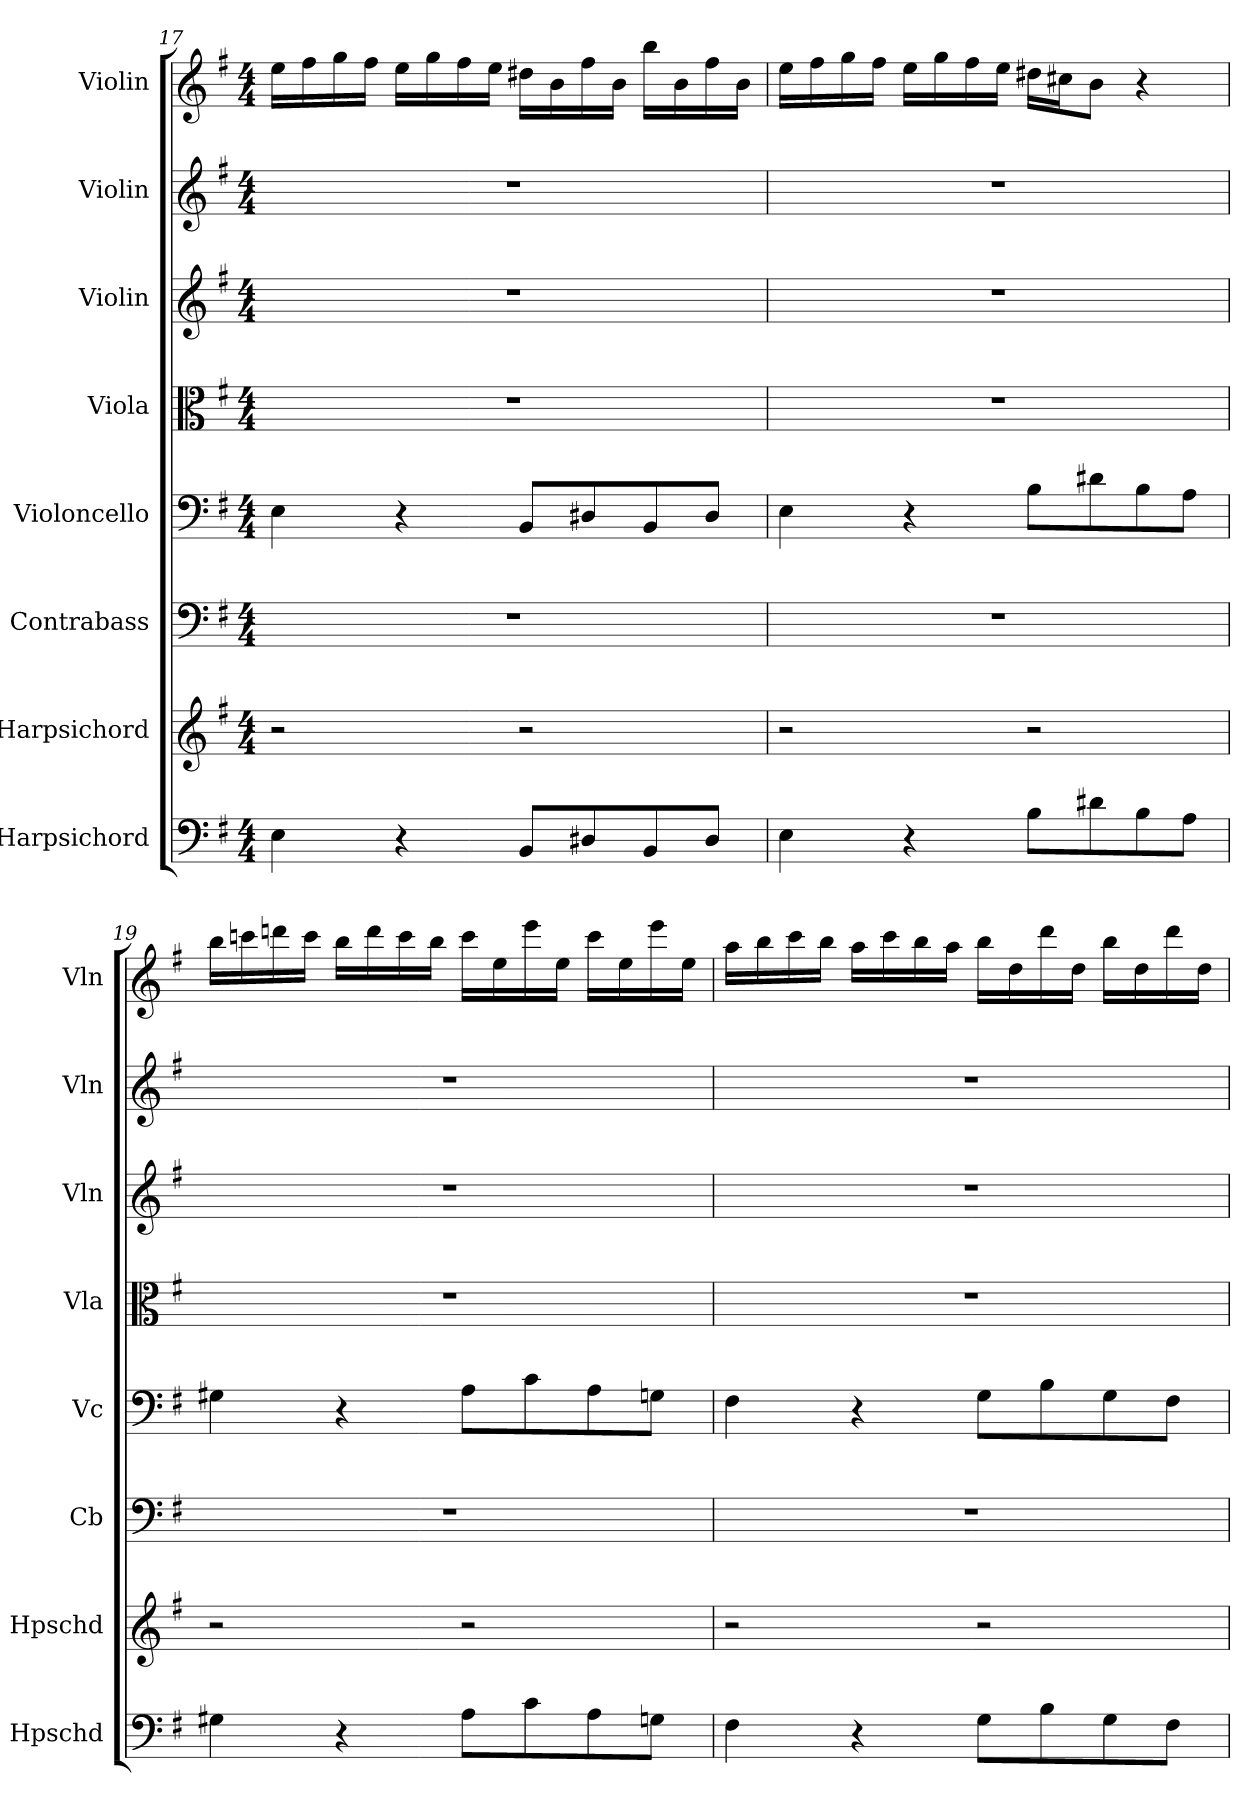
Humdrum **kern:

**kern	**kern	**kern	**kern	**kern	**kern	**kern	**kern
*part8	*part7	*part6	*part5	*part4	*part3	*part2	*part1
*staff8	*staff7	*staff6	*staff5	*staff4	*staff3	*staff2	*staff1
*I"Harpsichord	*I"Harpsichord	*I"Contrabass	*I"Violoncello	*I"Viola	*I"Violin	*I"Violin	*I"Violin
*I'Hpschd	*I'Hpschd	*I'Cb	*I'Vc	*I'Vla	*I'Vln	*I'Vln	*I'Vln
*clefF4	*clefG2	*clefF4	*clefF4	*clefC3	*clefG2	*clefG2	*clefG2
*k[f#]	*k[f#]	*k[f#]	*k[f#]	*k[f#]	*k[f#]	*k[f#]	*k[f#]
*M4/4	*M4/4	*M4/4	*M4/4	*M4/4	*M4/4	*M4/4	*M4/4
=17	=17	=17	=17	=17	=17	=17	=17
4E\	2r	1r	4E\	1r	1r	1r	16ee\LL
.	.	.	.	.	.	.	16ff#\
.	.	.	.	.	.	.	16gg\
.	.	.	.	.	.	.	16ff#\JJ
4r	.	.	4r	.	.	.	16ee\LL
.	.	.	.	.	.	.	16gg\
.	.	.	.	.	.	.	16ff#\
.	.	.	.	.	.	.	16ee\JJ
8BB/L	2r	.	8BB/L	.	.	.	16dd#X\LL
.	.	.	.	.	.	.	16b\
8D#X/	.	.	8D#X/	.	.	.	16ff#\
.	.	.	.	.	.	.	16b\JJ
8BB/	.	.	8BB/	.	.	.	16bb\LL
.	.	.	.	.	.	.	16b\
8D#/J	.	.	8D#/J	.	.	.	16ff#\
.	.	.	.	.	.	.	16b\JJ
=18	=18	=18	=18	=18	=18	=18	=18
4E\	2r	1r	4E\	1r	1r	1r	16ee\LL
.	.	.	.	.	.	.	16ff#\
.	.	.	.	.	.	.	16gg\
.	.	.	.	.	.	.	16ff#\JJ
4r	.	.	4r	.	.	.	16ee\LL
.	.	.	.	.	.	.	16gg\
.	.	.	.	.	.	.	16ff#\
.	.	.	.	.	.	.	16ee\JJ
8B\L	2r	.	8B\L	.	.	.	16dd#X\LL
.	.	.	.	.	.	.	16cc#X\J
8d#X\	.	.	8d#X\	.	.	.	8b\J
8B\	.	.	8B\	.	.	.	4r
8A\J	.	.	8A\J	.	.	.	.
=19	=19	=19	=19	=19	=19	=19	=19
4G#X\	2r	1r	4G#X\	1r	1r	1r	16bb\LL
.	.	.	.	.	.	.	16cccn\
.	.	.	.	.	.	.	16dddn\
.	.	.	.	.	.	.	16ccc\JJ
4r	.	.	4r	.	.	.	16bb\LL
.	.	.	.	.	.	.	16ddd\
.	.	.	.	.	.	.	16ccc\
.	.	.	.	.	.	.	16bb\JJ
8A\L	2r	.	8A\L	.	.	.	16ccc\LL
.	.	.	.	.	.	.	16ee\
8c\	.	.	8c\	.	.	.	16eee\
.	.	.	.	.	.	.	16ee\JJ
8A\	.	.	8A\	.	.	.	16ccc\LL
.	.	.	.	.	.	.	16ee\
8Gn\J	.	.	8Gn\J	.	.	.	16eee\
.	.	.	.	.	.	.	16ee\JJ
=20	=20	=20	=20	=20	=20	=20	=20
4F#\	2r	1r	4F#\	1r	1r	1r	16aa\LL
.	.	.	.	.	.	.	16bb\
.	.	.	.	.	.	.	16ccc\
.	.	.	.	.	.	.	16bb\JJ
4r	.	.	4r	.	.	.	16aa\LL
.	.	.	.	.	.	.	16ccc\
.	.	.	.	.	.	.	16bb\
.	.	.	.	.	.	.	16aa\JJ
8G\L	2r	.	8G\L	.	.	.	16bb\LL
.	.	.	.	.	.	.	16dd\
8B\	.	.	8B\	.	.	.	16ddd\
.	.	.	.	.	.	.	16dd\JJ
8G\	.	.	8G\	.	.	.	16bb\LL
.	.	.	.	.	.	.	16dd\
8F#\J	.	.	8F#\J	.	.	.	16ddd\
.	.	.	.	.	.	.	16dd\JJ
=	=	=	=	=	=	=	=
*-	*-	*-	*-	*-	*-	*-	*-
